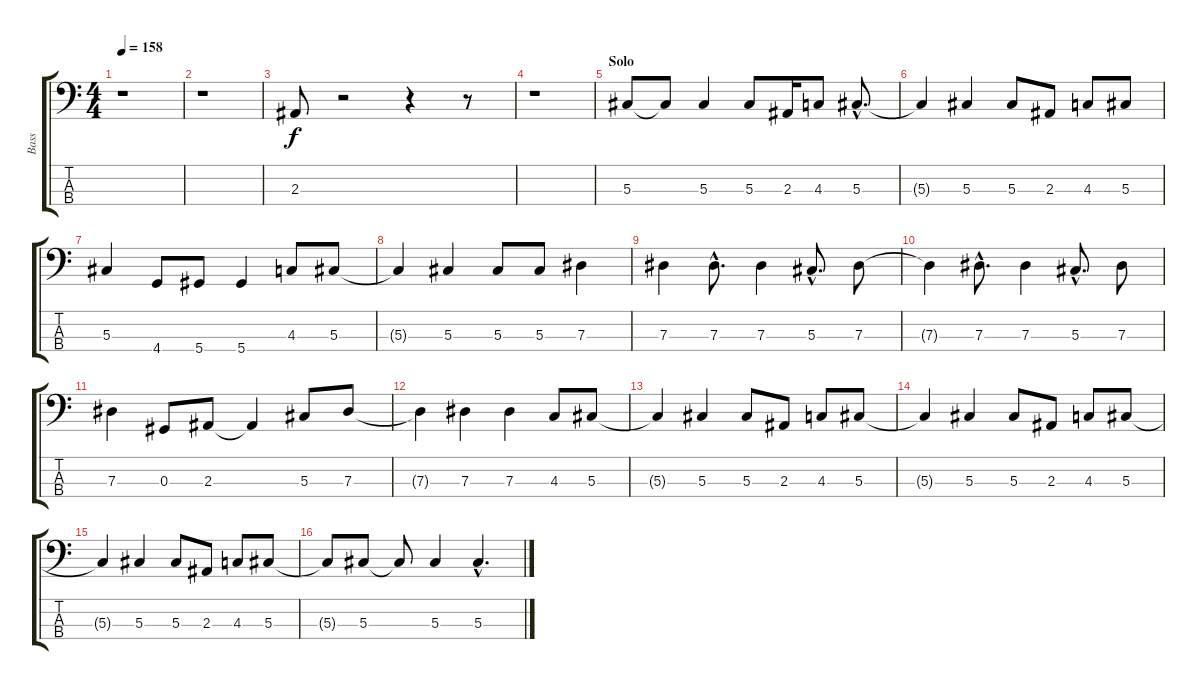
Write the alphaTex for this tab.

\track ("Bass" "Bass") {instrument electricbasspick}
\staff {score tabs}
\tuning (Gb2 Db2 Ab1 Eb1) {hide}
\ts (4 4)
\tempo 158
\clef f4
\ks c
r.1{dy f} |
r.1 |
2.3.8 r.2 r.4 r.8 |
r.1 |
\section ("" "Solo")
5.3.8 5.3{t}.8 5.3.4 5.3.8 2.3.16 4.3.8 5.3{hac}.8{d} |
5.3{t}.4 5.3.4 5.3.8 2.3.8 4.3.8 5.3.8 |
5.3.4 4.4.8 5.4.8 5.4.4 4.3.8 5.3.8 |
5.3{t}.4 5.3.4 5.3.8 5.3.8 7.3.4 |
7.3.4 7.3{hac}.8{d} 7.3.4 5.3{hac}.8{d} 7.3.8 |
7.3{t}.4 7.3{hac}.8{d} 7.3.4 5.3{hac}.8{d} 7.3.8 |
7.3.4 0.3.8 2.3.8 2.3{t}.4 5.3.8 7.3.8 |
7.3{t}.4 7.3.4 7.3.4 4.3.8 5.3.8 |
5.3{t}.4 5.3.4 5.3.8 2.3.8 4.3.8 5.3.8 |
5.3{t}.4 5.3.4 5.3.8 2.3.8 4.3.8 5.3.8 |
5.3{t}.4 5.3.4 5.3.8 2.3.8 4.3.8 5.3.8 |
5.3{t}.8 5.3.8 5.3{t}.8 5.3.4 5.3{hac}.4{d}
